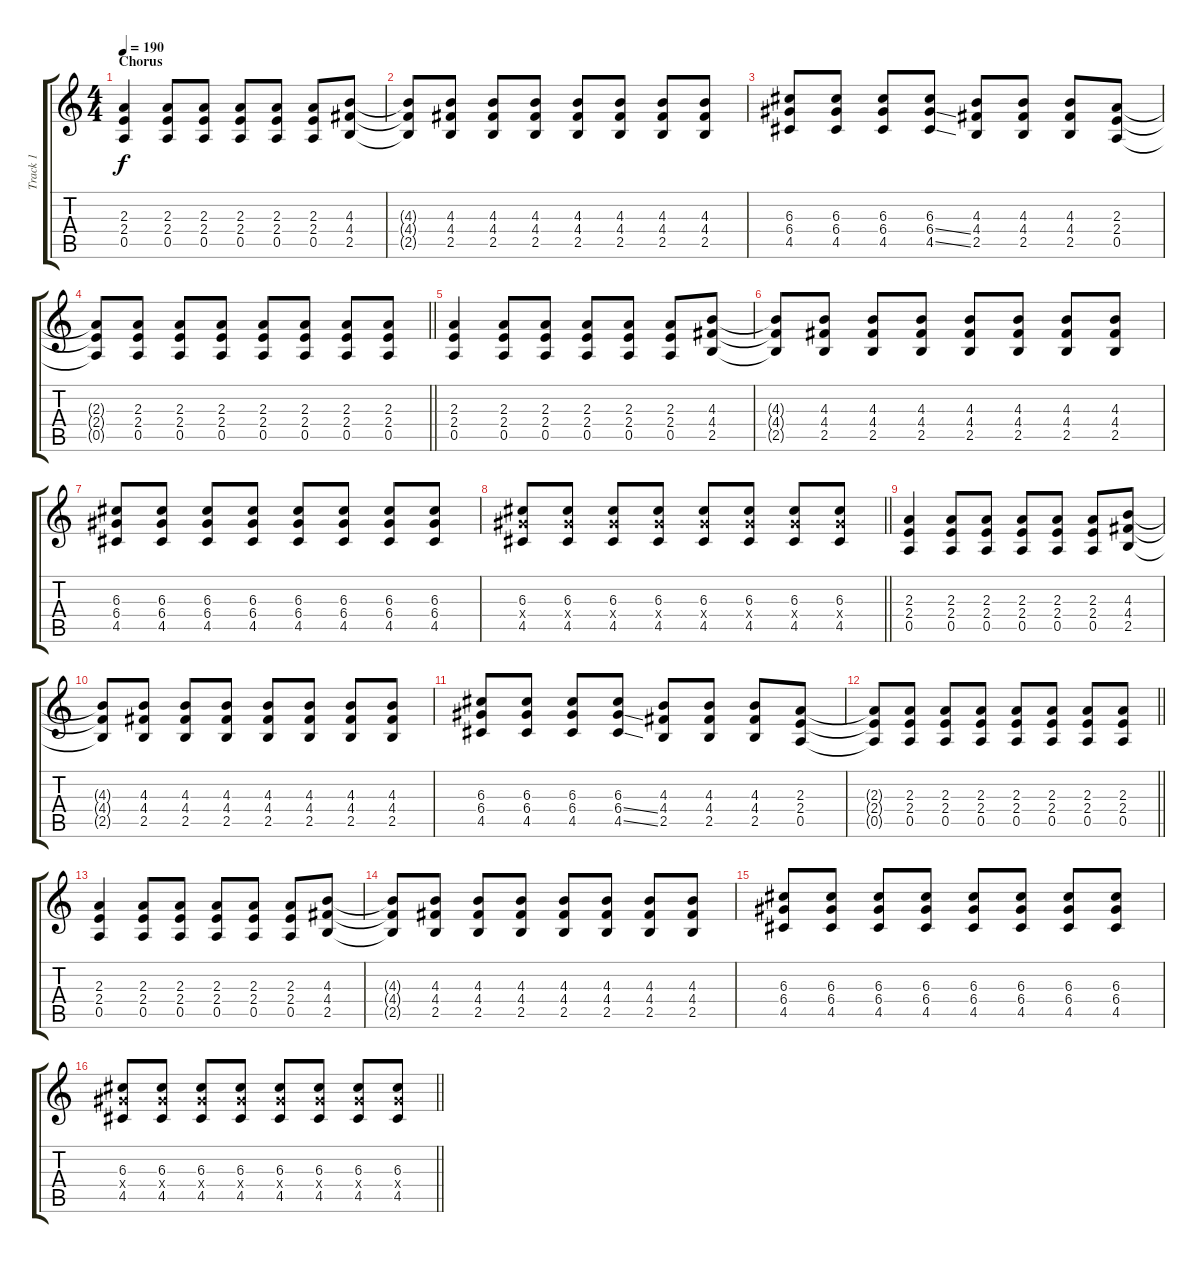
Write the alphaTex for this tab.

\track ("Track 1" "Track 1") {instrument distortionguitar}
\staff {score tabs}
\tuning (E4 B3 G3 D3 A2 E2) {hide}
\ts (4 4)
\section ("" "Chorus")
\tempo 190
\clef g2
\ks c
(2.3 2.4 0.5).4{dy f} (2.3 2.4 0.5).8 (2.3 2.4 0.5).8 (2.3 2.4 0.5).8 (2.3 2.4 0.5).8 (2.3 2.4 0.5).8 (4.3 4.4 2.5).8 |
(4.3{t} 4.4{t} 2.5{t}).8 (4.3 4.4 2.5).8 (4.3 4.4 2.5).8 (4.3 4.4 2.5).8 (4.3 4.4 2.5).8 (4.3 4.4 2.5).8 (4.3 4.4 2.5).8 (4.3 4.4 2.5).8 |
(6.3 6.4 4.5).8 (6.3 6.4 4.5).8 (6.3 6.4 4.5).8 (6.3 6.4{ss} 4.5{ss}).8 (4.3 4.4 2.5).8 (4.3 4.4 2.5).8 (4.3 4.4 2.5).8 (2.3 2.4 0.5).8 |
\barLineRight lightlight
(2.3{t} 2.4{t} 0.5{t}).8 (2.3 2.4 0.5).8 (2.3 2.4 0.5).8 (2.3 2.4 0.5).8 (2.3 2.4 0.5).8 (2.3 2.4 0.5).8 (2.3 2.4 0.5).8 (2.3 2.4 0.5).8 |
(2.3 2.4 0.5).4 (2.3 2.4 0.5).8 (2.3 2.4 0.5).8 (2.3 2.4 0.5).8 (2.3 2.4 0.5).8 (2.3 2.4 0.5).8 (4.3 4.4 2.5).8 |
(4.3{t} 4.4{t} 2.5{t}).8 (4.3 4.4 2.5).8 (4.3 4.4 2.5).8 (4.3 4.4 2.5).8 (4.3 4.4 2.5).8 (4.3 4.4 2.5).8 (4.3 4.4 2.5).8 (4.3 4.4 2.5).8 |
(6.3 6.4 4.5).8 (6.3 6.4 4.5).8 (6.3 6.4 4.5).8 (6.3 6.4 4.5).8 (6.3 6.4 4.5).8 (6.3 6.4 4.5).8 (6.3 6.4 4.5).8 (6.3 6.4 4.5).8 |
\barLineRight lightlight
(6.3 6.4{x} 4.5).8 (6.3 6.4{x} 4.5).8 (6.3 6.4{x} 4.5).8 (6.3 6.4{x} 4.5).8 (6.3 6.4{x} 4.5).8 (6.3 6.4{x} 4.5).8 (6.3 6.4{x} 4.5).8 (6.3 6.4{x} 4.5).8 |
(2.3 2.4 0.5).4 (2.3 2.4 0.5).8 (2.3 2.4 0.5).8 (2.3 2.4 0.5).8 (2.3 2.4 0.5).8 (2.3 2.4 0.5).8 (4.3 4.4 2.5).8 |
(4.3{t} 4.4{t} 2.5{t}).8 (4.3 4.4 2.5).8 (4.3 4.4 2.5).8 (4.3 4.4 2.5).8 (4.3 4.4 2.5).8 (4.3 4.4 2.5).8 (4.3 4.4 2.5).8 (4.3 4.4 2.5).8 |
(6.3 6.4 4.5).8 (6.3 6.4 4.5).8 (6.3 6.4 4.5).8 (6.3 6.4{ss} 4.5{ss}).8 (4.3 4.4 2.5).8 (4.3 4.4 2.5).8 (4.3 4.4 2.5).8 (2.3 2.4 0.5).8 |
\barLineRight lightlight
(2.3{t} 2.4{t} 0.5{t}).8 (2.3 2.4 0.5).8 (2.3 2.4 0.5).8 (2.3 2.4 0.5).8 (2.3 2.4 0.5).8 (2.3 2.4 0.5).8 (2.3 2.4 0.5).8 (2.3 2.4 0.5).8 |
(2.3 2.4 0.5).4 (2.3 2.4 0.5).8 (2.3 2.4 0.5).8 (2.3 2.4 0.5).8 (2.3 2.4 0.5).8 (2.3 2.4 0.5).8 (4.3 4.4 2.5).8 |
(4.3{t} 4.4{t} 2.5{t}).8 (4.3 4.4 2.5).8 (4.3 4.4 2.5).8 (4.3 4.4 2.5).8 (4.3 4.4 2.5).8 (4.3 4.4 2.5).8 (4.3 4.4 2.5).8 (4.3 4.4 2.5).8 |
(6.3 6.4 4.5).8 (6.3 6.4 4.5).8 (6.3 6.4 4.5).8 (6.3 6.4 4.5).8 (6.3 6.4 4.5).8 (6.3 6.4 4.5).8 (6.3 6.4 4.5).8 (6.3 6.4 4.5).8 |
\barLineRight lightlight
(6.3 6.4{x} 4.5).8 (6.3 6.4{x} 4.5).8 (6.3 6.4{x} 4.5).8 (6.3 6.4{x} 4.5).8 (6.3 6.4{x} 4.5).8 (6.3 6.4{x} 4.5).8 (6.3 6.4{x} 4.5).8 (6.3 6.4{x} 4.5).8
